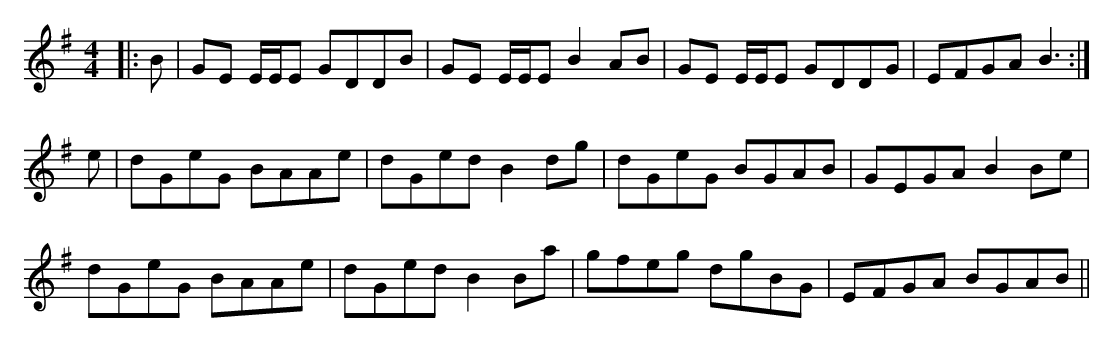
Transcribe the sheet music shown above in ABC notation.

X:1
M:4/4
K:G
|:B|GE E/E/E GDDB|GE E/E/E B2 AB|GE E/E/E GDDG|EFGA B3:|
e|dGeG BAAe|dGed B2 dg|dGeG BGAB|GEGA B2 Be|
dGeG BAAe|dGed B2 Ba|gfeg dgBG|EFGA BGAB||
